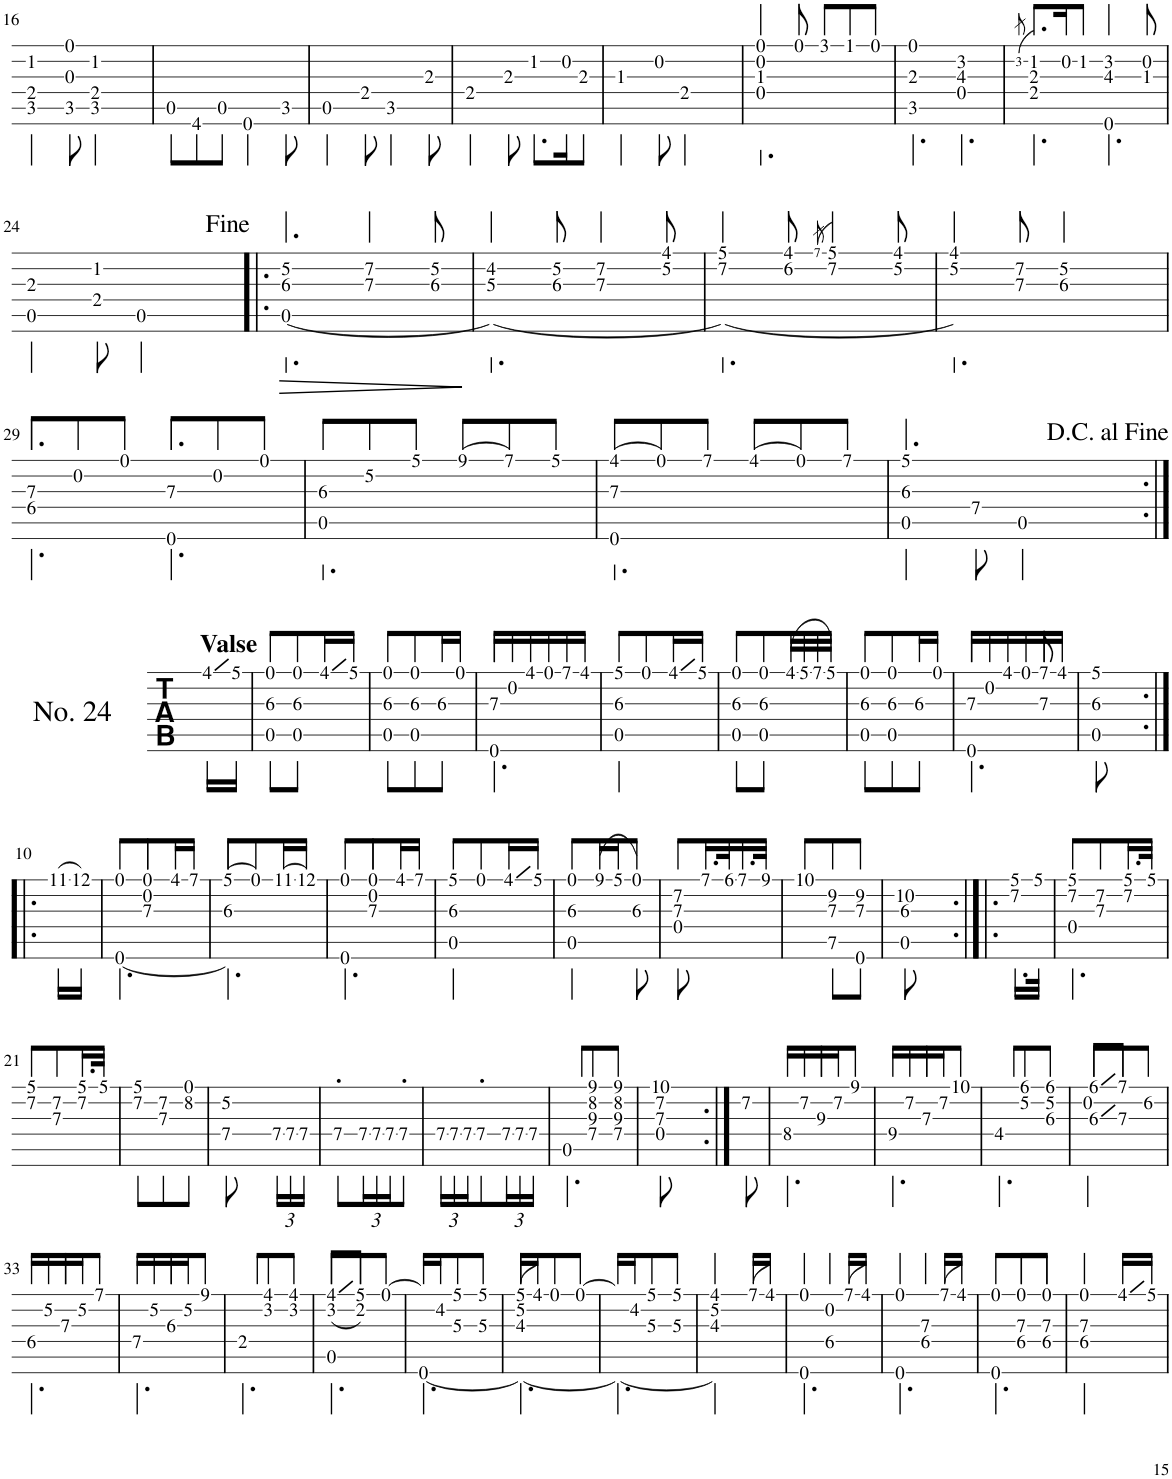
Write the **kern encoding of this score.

**kern	**dynam
*part1	*part1
*staff1	*staff1
*I"Guitar	*
*I'Guit.	*
!!LO:PB:g=z
*	*
*k[]	*
*M6/8	*
=16	=16
4C\ 4E\ 4c\	.
8C\ 8G\ 8e\	.
4C\ 4E\ 4c\	.
8r	.
=17	=17
8AA\L	.
8GG#X\	.
8AA\J	.
4EE\	.
8C\	.
=18	=18
4AA\	.
8E\	.
4C\	.
8A\	.
=19	=19
4E\	.
8A\	.
8.c\L	.
16B\K	.
8A\J	.
=20	=20
4G#X\	.
8B\	.
4E\	.
8r	.
=21	=21
*^	*
4e/	2.D\ 2.G#X\ 2.B\	.
8e/	.	.
8g/L	.	.
8f/	.	.
8e/J	.	.
*v	*v	*
=22	=22
4.C\ 4.A\ 4.e\	.
4.D\ 4.B\ 4.d\	.
=23	=23
(8qd/	.
*^	*
8.c/L)	4.E\ 4.A\	.
16B/K	.	.
8c/J	.	.
4B/ 4d/	4.EE\	.
8G#X/ 8B/	.	.
*v	*v	*
!!LO:LB:g=z
=24	=24
4AA\ 4A\	.
8E\ 8c\	.
4AA\	.
8r	.
=25!|:	=25!|:
*k[f#c#g#]	*
!	!LO:HP:b
*^	*
4.c#/ 4.e/	[2.AA\	>
4d/ 4f#/	.	.
8c#/ 8e/	.	.
*v	*v	*
.	]
=26	=26
*^	*
4B#X/ 4d#X/	2.AA\_	.
8c#/ 8e/	.	.
4dn/ 4f#/	.	.
8e/ 8g#/	.	.
=27	=27	=27
4f#/ 4a/	2.AA\_	.
8e#X/ 8g#/	.	.
(8qb/	.	.
4f#/ 4a/)	.	.
8en/ 8g#/	.	.
=28	=28	=28
4e/ 4g#/	2.AA\]	.
8d/ 8f#/	.	.
4c#/ 4e/	.	.
8r	.	.
!!LO:LB:g=z	!!
=29	=29	=29
*	*^	*
4.d/	4.G#\	8d/L	.
.	.	8B/	.
.	.	8e/J	.
4.d/	4.EE\	8d/L	.
.	.	8B/	.
.	.	8e/J	.
*	*v	*v	*
=30	=30	=30
8c#/L	2.AA\	.
8e/	.	.
8a/J	.	.
(8cc#/L	.	.
8b/)	.	.
8a/J	.	.
=31	=31	=31
(8g#/L	2.EE\ 2.d\	.
8e/)	.	.
8b/J	.	.
(8g#/L	.	.
8e/)	.	.
8b/J	.	.
=32	=32	=32
4.c#/ 4.a/	4AA\	.
.	8A\	.
8r	4AA\	.
4r	.	.
.	8r	.
*v	*v	*
!!LO:LB:g=z
=1:|!	=1:|!
*stria6	*
*M3/8	*
*^	*
!LO:TX:a:t=No. 24	!	!
!LO:TX:a:B:t=Valse	!	!
*v	*v	*
16g#\LL	.
16a\JJ	.
=2	=2
*^	*
8e/L	8AA\ 8c#\L	.
8e/	8AA\ 8c#\J	.
16g#/L	8r	.
16a/JJ	.	.
=3	=3	=3
8e/L	8AA\ 8c#\L	.
8e/	8AA\ 8c#\	.
16c#/L	8c#\J	.
16e/JJ	.	.
=4	=4	=4
*	*^	*
16d/LL	4.EE\	4d/	.
16B/	.	.	.
16g#/	.	.	.
16e/	.	.	.
16b/	.	8r	.
16g#/JJ	.	.	.
*	*v	*v	*
=5	=5	=5
8a/L	4AA\ 4c#\	.
8e/	.	.
16g#/L	8r	.
16a/JJ	.	.
=6	=6	=6
8e/L	8AA\ 8c#\L	.
8e/	8AA\ 8c#\J	.
(32g#/LL	8r	.
32a/	.	.
32b/	.	.
32a/JJJ)	.	.
=7	=7	=7
8e/L	8AA\ 8c#\L	.
8e/	8AA\ 8c#\	.
16c#/L	8c#\J	.
16e/JJ	.	.
=8	=8	=8
*	*^	*
16d/LL	4.EE\	4d/	.
16B/	.	.	.
16g#/	.	.	.
16e/	.	.	.
16b/	.	8d/	.
16g#/JJ	.	.	.
*v	*v	*v	*
=9	=9
8AA\ 8c#\ 8a\	.
8r	.
!!LO:LB:g=z
=10:|!|:	=10:|!|:
(16dd#X\LL	.
16ee\JJ)	.
=11	=11
*^	*
*	*^	*
8e/L	[4.EE\	8r	.
8e/	.	4d/ 4B/	.
16g#/L	.	.	.
16b/JJ	.	.	.
=12	=12	=12	=12
(8a/L	4.EE\]	4c#/	.
8e/)	.	.	.
(16dd#X/L	.	8r	.
16ee/JJ)	.	.	.
=13	=13	=13	=13
8e/L	4.EE\	8r	.
8e/	.	4d/ 4B/	.
16g#/L	.	.	.
16b/JJ	.	.	.
*	*v	*v	*
=14	=14	=14
8a/L	4AA\ 4c#\	.
8e/	.	.
16g#/L	8r	.
16a/JJ	.	.
=15	=15	=15
8e/L	4AA\ 4c#\	.
(16cc#/L	.	.
16a/J	.	.
8e/J)	8c#\	.
=16	=16	=16
8f#/L	8D\ 8d\	.
16.b/L	4r	.
32a#X/K	.	.
16.b/	.	.
32cc#/JJk	.	.
=17	=17	=17
8dd/L	8r	.
8d/ 8g#/	8E\L	.
8d/ 8g#/J	8EE\J	.
*v	*v	*
=18	=18
8AA\ 8c#\ 8a\	.
8r	.
=19:|!|:	=19:|!|:
16.f#\ 16.a\LL	.
32a\JJk	.
=20	=20
*^	*
8f#/ 8a/L	4.D\	.
8d/ 8f#/	.	.
16.f#/ 16.a/L	.	.
32a/JJk	.	.
!!LO:LB:g=z	!!
=21	=21	=21
8f#/ 8a/L	4.r	.
8d/ 8f#/	.	.
16.f#/ 16.a/L	.	.
32a/JJk	.	.
*v	*v	*
=22	=22
8f#\ 8a\L	.
8d\ 8f#\	.
8gn\ 8e\J	.
=23	=23
8A\ 8e\	.
8r	.
*Xbrackettup	*
24A\LL	.
24A\	.
24A\JJ	.
=24	=24
8A'\L	.
24A\L	.
24A\	.
24A\J	.
8A'\J	.
=25	=25
24A\LL	.
24A\	.
24A\J	.
8A'\	.
24A\L	.
24A\	.
24A\JJ	.
=26	=26
*^	*
8AA/L	4.AA\	.
8A/ 8e/ 8gn/ 8cc#/	.	.
8A/ 8e/ 8g/ 8cc#/J	.	.
*v	*v	*
=27	=27
8D\ 8d\ 8f#\ 8dd\	.
8r	.
=28:|!	=28:|!
8f#\	.
=29	=29
*^	*
*	*^	*
16A#X/LL	4.A#\	8ryy	.
16f#/	.	.	.
16e/	.	4e/	.
16f#/J	.	.	.
8cc#/J	.	.	.
=30	=30	=30	=30
16B/LL	4.B\	8ryy	.
16f#/	.	.	.
16d/	.	4d/	.
16f#/J	.	.	.
8dd/J	.	.	.
*	*v	*v	*
=31	=31	=31
8F#/L	4.F#\	.
8e/ 8a#X/	.	.
8c#/ 8e/ 8a#/J	.	.
=32	=32	=32
*	*^	*
8a#X/L	4B\	8c#/L	.
8b/	.	8d/J	.
8fn/J	8r	8ryy	.
!!LO:LB:g=z	!!	!!
=33	=33	=33	=33
16G#/LL	4.G#\	8ryy	.
16e/	.	.	.
16d/	.	4d/	.
16e/J	.	.	.
8b/J	.	.	.
=34	=34	=34	=34
16An/LL	4.A\	8ryy	.
16e/	.	.	.
16c#/	.	4c#/	.
16e/J	.	.	.
8cc#/J	.	.	.
*	*v	*v	*
=35	=35	=35
8E/L	4.E\	.
8d/ 8g#/	.	.
8d/ 8g#/J	.	.
=36	=36	=36
*	*^	*
8g#/L	4.AA\	(8d/L	.
8a/	.	8c#/J)	.
[8e/J	.	8ryy	.
*	*v	*v	*
=37	=37	=37
16e/LL]	[4.EE\	.
16d#X/J	.	.
8cn/ 8a/	.	.
8c/ 8a/J	.	.
=38	=38	=38
*	*^	*
(16a/LL	4.EE\_	4B/ 4e/	.
16g#/J)	.	.	.
8e/	.	.	.
[8e/J	.	8ryy	.
*	*v	*v	*
=39	=39	=39
16e/LL]	4.EE\_	.
16d#X/J	.	.
8cn/ 8a/	.	.
8c/ 8a/J	.	.
=40	=40	=40
4B/ 4e/ 4g#/	4EE\]	.
(16b/LL	8r	.
16g#/JJ)	.	.
=41	=41	=41
*	*^	*
4e/	4.EE\	8r	.
.	.	4G#/ 4B/	.
(16b/LL	.	.	.
16g#/JJ)	.	.	.
=42	=42	=42	=42
4e/	4.EE\	8r	.
.	.	4G#/ 4d/	.
(16b/LL	.	.	.
16g#/JJ)	.	.	.
=43	=43	=43	=43
8e/L	4.EE\	8r	.
8e/	.	8G#/ 8d/L	.
8e/J	.	8G#/ 8d/J	.
*	*v	*v	*
=44	=44	=44
4e/	4G#\ 4d\	.
16g#/LL	8r	.
16a/JJ	.	.
*v	*v	*
=	=
*-	*-
